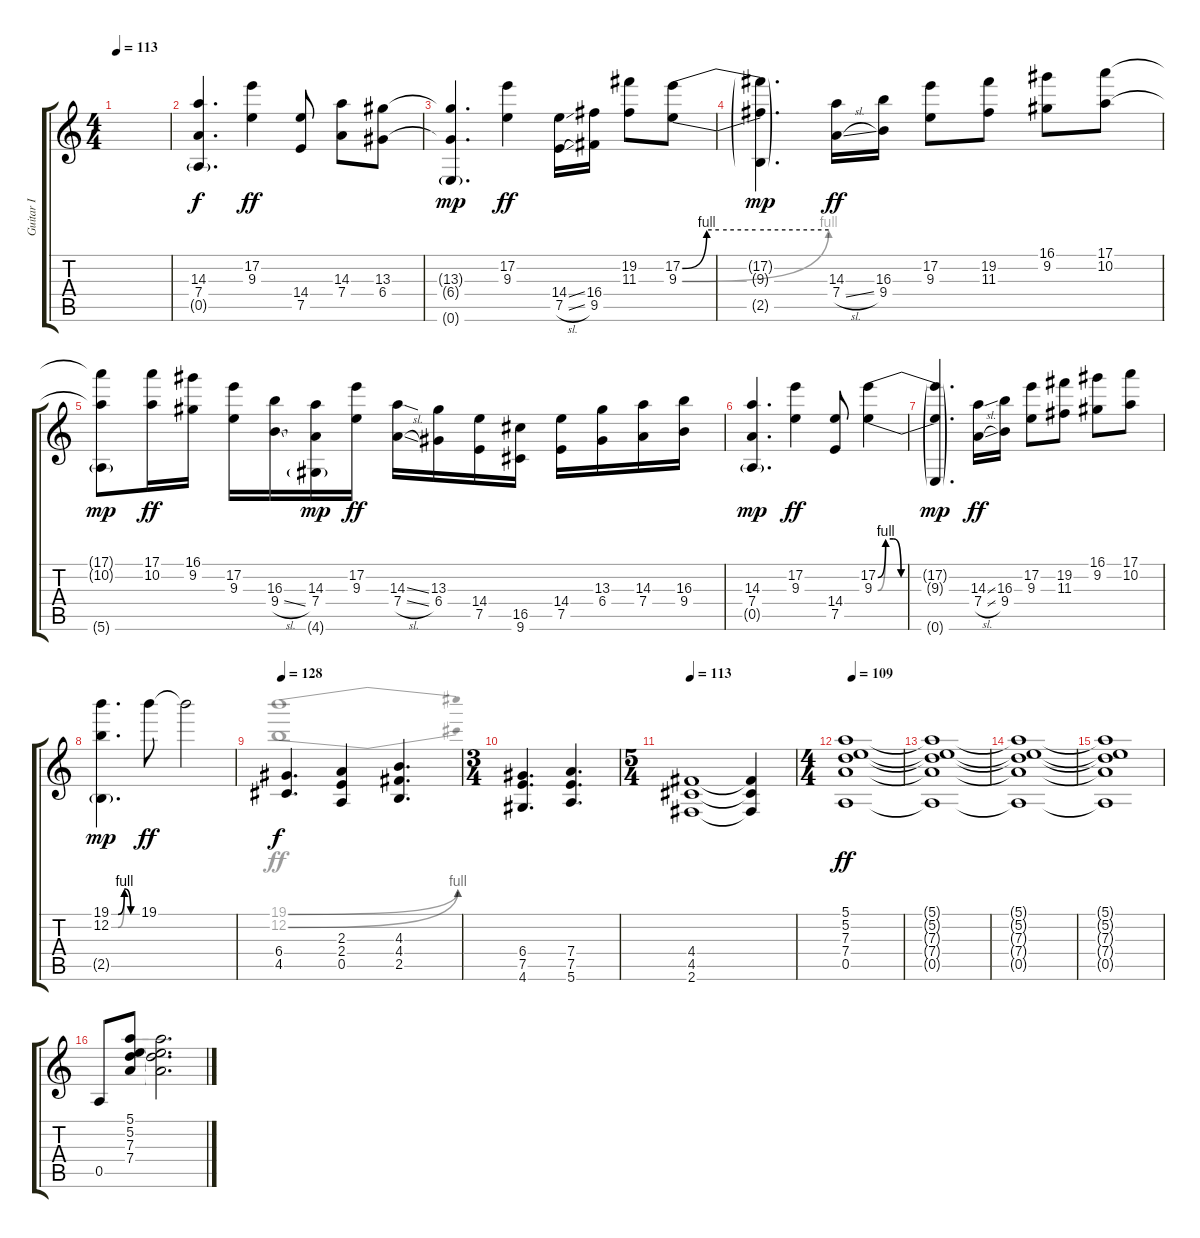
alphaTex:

\track ("Guitar I" "Guitar I") {instrument distortionguitar}
\staff {score tabs}
\tuning (E4 B3 G3 D3 A2 E2) {hide}
\voice
\ts (4 4)
\tempo 113
\clef g2
\ks c
|
(14.3 7.4 0.5{g}).4{d volume 8} (17.2 9.3).4{dy ff} (14.4 7.5).8 (14.3 7.4).8{volume 9} (13.3 6.4).8 |
(13.3{t} 6.4{t} 0.6{g}).4{d dy mp} (17.2 9.3).4{dy ff volume 9} (14.4{ss} 7.5{sl}).16 (16.4 9.5).16 (19.2 11.3).8 (17.2{be (custom 0 0 10 4 15 4 30 4 60 4)} 9.3{be (bend 0 0 60 4)}).8{volume 10} |
(17.2{t} 9.3{t} 2.5{g}).4{d dy mp} (14.3 7.4{sl}).16{dy ff volume 11} (16.3 9.4).16 (17.2 9.3).8 (19.2 11.3).8{volume 12} (16.1 9.2).8 (17.1 10.2).8 |
(17.1{t} 10.2{t} 5.6{g}).8{dy mp} (17.1 10.2).16{dy ff} (16.1 9.2).16 (17.2 9.3).16 (16.3 9.4{sl}).16 (14.3 7.4 4.6{g}).16{dy mp} (17.2 9.3).16{dy ff} (14.3{ss} 7.4{sl}).16 (13.3 6.4).16 (14.4 7.5).16 (16.5 9.6).16 (14.4 7.5).16 (13.3 6.4).16 (14.3 7.4).16 (16.3 9.4).16 |
(14.3 7.4 0.5{g}).4{d dy mp} (17.2 9.3).4{dy ff} (14.4 7.5).8 (17.2{be (custom 0 0 5 4 10 4 15 0 45 0 60 0)} 9.3{be (custom 0 0 5 4 10 4 15 0 60 0)}).4 |
(17.2{t} 9.3{t} 0.6{g}).4{d dy mp} (14.3{ss} 7.4{sl}).16{dy ff} (16.3 9.4).16 (17.2 9.3).8 (19.2 11.3).8 (16.1 9.2).8 (17.1 10.2).8 |
(19.1{be (custom 0 0 15 0 30 4 45 0 60 0)} 12.2{be (custom 0 0 15 0 30 4 45 0 60 0)} 2.5{g}).4{d dy mp} 19.1.8{dy ff} 19.1{t}.2 |
\tempo 128
(6.4 4.5).4{d dy f} (2.3 2.4 0.5).4 (4.3 4.4 2.5).4{d} |
\ts (3 4)
(6.4 7.5 4.6).4{d} (7.4 7.5 5.6).4{d} |
\ts (5 4)
\tempo 113
(4.4 4.5 2.6).1 (4.4{t} 4.5{t} 2.6{t}).4 |
\ts (4 4)
\tempo 109
(5.1 5.2 7.3 7.4 0.5).1{dy ff volume 11 balance 10 instrument acousticguitarsteel} |
(5.1{t} 5.2{t} 7.3{t} 7.4{t} 0.5{t}).1 |
(5.1{t} 5.2{t} 7.3{t} 7.4{t} 0.5{t}).1 |
(5.1{t} 5.2{t} 7.3{t} 7.4{t} 0.5{t}).1 |
0.5.8 (5.1 5.2 7.3 7.4).8 (5.1{t} 5.2{t} 7.3{t} 7.4{t}).2{d}
\voice
\clef g2
\ottava regular
\simile none
\ks c
|
|
|
|
|
|
|
|
(19.1{be (bend 0 0 60 4)} 12.2{be (bend 0 0 60 4)}).1 |
|
|
|
|
|
|
